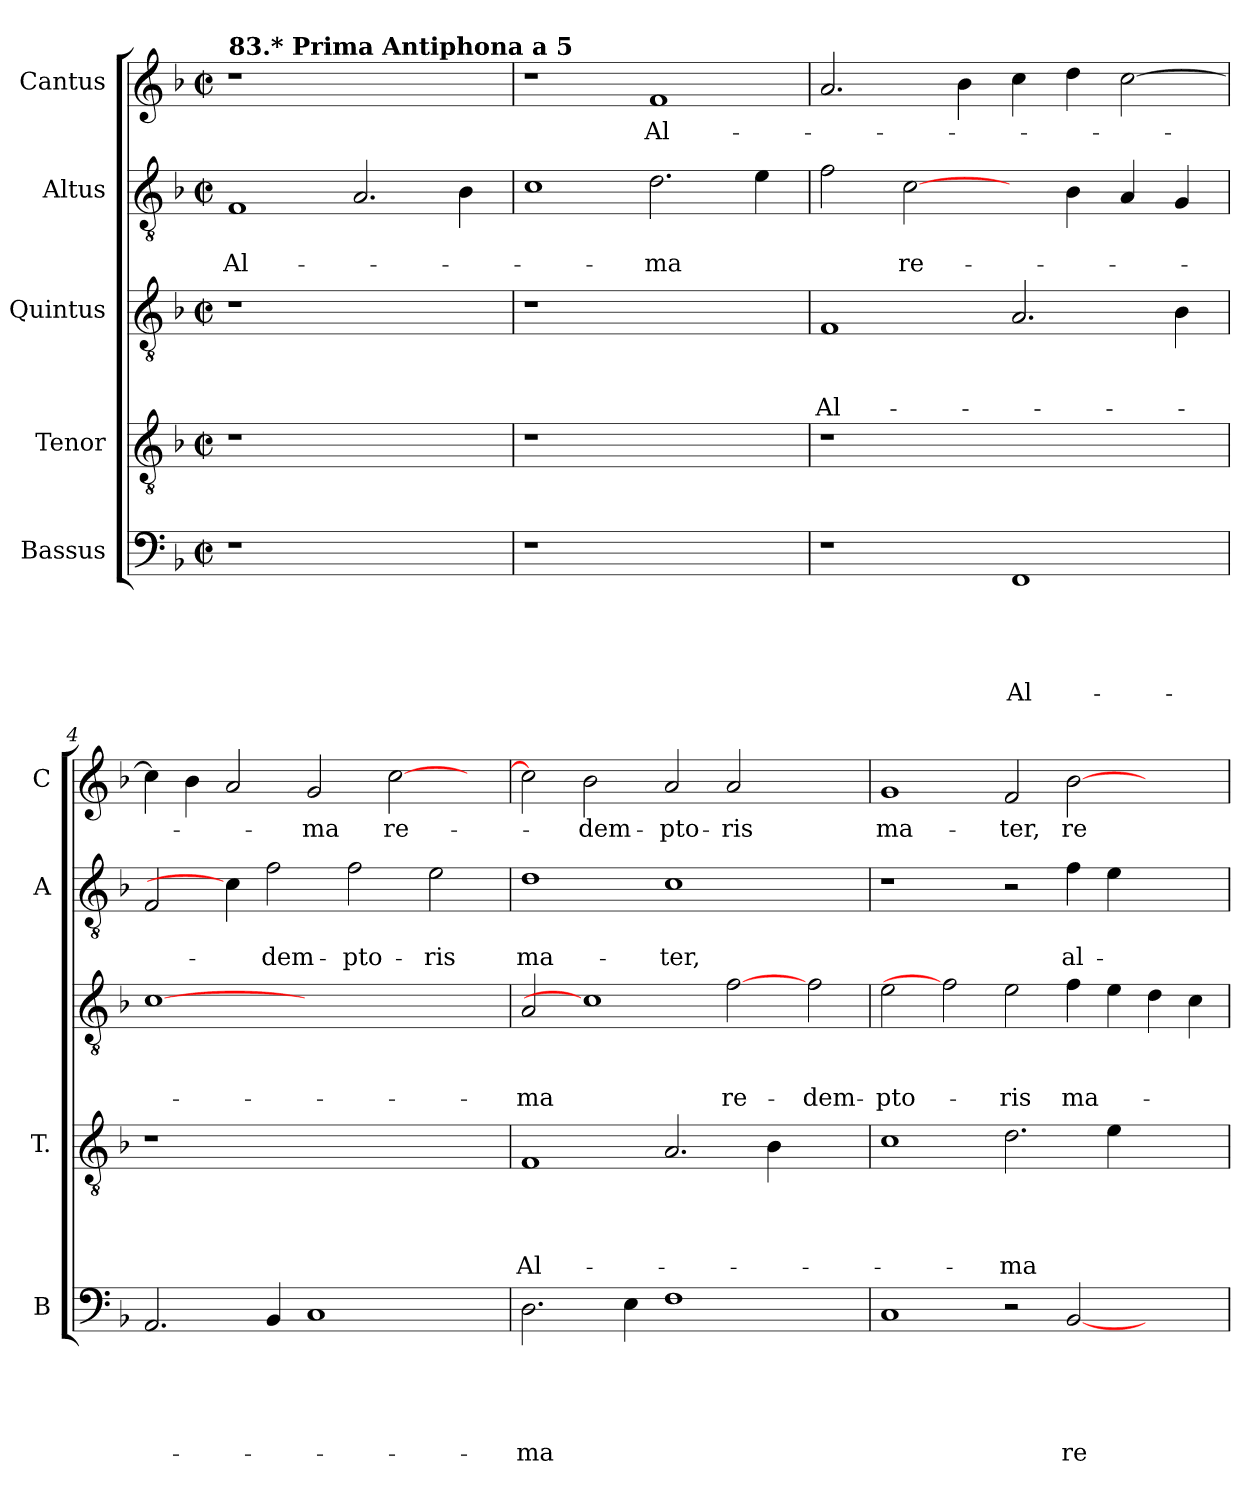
**kern	**text	**text	**text	**text	**text	**kern	**text	**text	**text	**text	**kern	**text	**text	**text	**kern	**text	**text	**kern	**text
*part5	*part5	*part5	*part5	*part5	*part5	*part4	*part4	*part4	*part4	*part4	*part3	*part3	*part3	*part3	*part2	*part2	*part2	*part1	*part1
*staff5	*staff5	*staff5	*staff5	*staff5	*staff5	*staff4	*staff4	*staff4	*staff4	*staff4	*staff3	*staff3	*staff3	*staff3	*staff2	*staff2	*staff2	*staff1	*staff1
*I"Bassus	*	*	*	*	*	*I"Tenor	*	*	*	*	*I"Quintus	*	*	*	*I"Altus	*	*	*I"Cantus	*
*I'B	*	*	*	*	*	*I'T.	*	*	*	*	*	*	*	*	*I'A	*	*	*I'C	*
*clefF4	*	*	*	*	*	*clefGv2	*	*	*	*	*clefGv2	*	*	*	*clefGv2	*	*	*clefG2	*
*k[b-]	*	*	*	*	*	*k[b-]	*	*	*	*	*k[b-]	*	*	*	*k[b-]	*	*	*k[b-]	*
*F:	*	*	*	*	*	*F:	*	*	*	*	*F:	*	*	*	*F:	*	*	*F:	*
*M2/2	*	*	*	*	*	*M2/2	*	*	*	*	*M2/2	*	*	*	*M2/2	*	*	*M2/2	*
*met(c|)	*	*	*	*	*	*met(c|)	*	*	*	*	*met(c|)	*	*	*	*met(c|)	*	*	*met(c|)	*
=1	=1	=1	=1	=1	=1	=1	=1	=1	=1	=1	=1	=1	=1	=1	=1	=1	=1	=1	=1
!	!	!	!	!	!	!	!	!	!	!	!	!	!	!	!	!	!	!LO:TX:a:B:t=83.* Prima Antiphona a 5	!
!	!	!	!	!	!	!	!	!	!	!	!	!	!	!	!	!	!LO:LY:b	!	!
1r	.	.	.	.	.	1r	.	.	.	.	1r	.	.	.	1F	.	Al-	1r	.
1ryy	.	.	.	.	.	1ryy	.	.	.	.	1ryy	.	.	.	2.A/	.	.	1ryy	.
.	.	.	.	.	.	.	.	.	.	.	.	.	.	.	4B-\	.	.	.	.
=2	=2	=2	=2	=2	=2	=2	=2	=2	=2	=2	=2	=2	=2	=2	=2	=2	=2	=2	=2
1r	.	.	.	.	.	1r	.	.	.	.	1r	.	.	.	1c	.	.	1r	.
!	!	!	!	!	!	!	!	!	!	!	!	!	!	!	!	!	!LO:LY:b	!	!LO:LY:b
1ryy	.	.	.	.	.	1ryy	.	.	.	.	1ryy	.	.	.	2.d\	.	-ma	1f	Al-
.	.	.	.	.	.	.	.	.	.	.	.	.	.	.	4e\	.	.	.	.
=3	=3	=3	=3	=3	=3	=3	=3	=3	=3	=3	=3	=3	=3	=3	=3	=3	=3	=3	=3
!	!	!	!	!	!	!	!	!	!	!	!	!	!	!LO:LY:b	!	!	!	!	!
1r	.	.	.	.	.	1r	.	.	.	.	1F	.	.	Al-	2f\	.	.	2.a/	.
!	!	!	!	!	!	!	!	!	!	!	!	!	!	!	!	!	!LO:LY:b	!	!
.	.	.	.	.	.	.	.	.	.	.	.	.	.	.	[2c\	.	re-	.	.
.	.	.	.	.	.	.	.	.	.	.	.	.	.	.	.	.	.	4b-\	.
!	!	!	!	!	!LO:LY:b	!	!	!	!	!	!	!	!	!	!	!	!	!	!
1FF	.	.	.	.	Al-	1ryy	.	.	.	.	2.A/	.	.	.	4ryy	.	.	4cc\	.
.	.	.	.	.	.	.	.	.	.	.	.	.	.	.	4B-\	.	.	4dd\	.
.	.	.	.	.	.	.	.	.	.	.	.	.	.	.	4A/	.	.	[2cc\	.
.	.	.	.	.	.	.	.	.	.	.	4B-\	.	.	.	4G/	.	.	.	.
=4	=4	=4	=4	=4	=4	=4	=4	=4	=4	=4	=4	=4	=4	=4	=4	=4	=4	=4	=4
2.AA/	.	.	.	.	.	1r	.	.	.	.	[1c	.	.	.	2F/	.	.	4cc\]	.
.	.	.	.	.	.	.	.	.	.	.	.	.	.	.	.	.	.	4b-\	.
.	.	.	.	.	.	.	.	.	.	.	.	.	.	.	4c\]	.	.	2a/	.
!	!	!	!	!	!	!	!	!	!	!	!	!	!	!	!	!	!LO:LY:b	!	!
4BB-/	.	.	.	.	.	.	.	.	.	.	.	.	.	.	2f\	.	-dem-	.	.
!	!	!	!	!	!	!	!	!	!	!	!	!	!	!	!	!	!	!	!LO:LY:b
1C	.	.	.	.	.	1ryy	.	.	.	.	1ryy	.	.	.	.	.	.	2g/	-ma
!	!	!	!	!	!	!	!	!	!	!	!	!	!	!	!	!	!LO:LY:b	!	!
.	.	.	.	.	.	.	.	.	.	.	.	.	.	.	2f\	.	-pto-	.	.
!	!	!	!	!	!	!	!	!	!	!	!	!	!	!	!	!	!	!	!LO:LY:b
.	.	.	.	.	.	.	.	.	.	.	.	.	.	.	.	.	.	[2cc\	re-
!	!	!	!	!	!	!	!	!	!	!	!	!	!	!	!	!	!LO:LY:b	!	!
.	.	.	.	.	.	.	.	.	.	.	.	.	.	.	2e\	.	-ris	.	.
4ryy	.	.	.	.	.	4ryy	.	.	.	.	4ryy	.	.	.	.	.	.	4ryy	.
=5	=5	=5	=5	=5	=5	=5	=5	=5	=5	=5	=5	=5	=5	=5	=5	=5	=5	=5	=5
!	!	!	!	!	!LO:LY:b	!	!	!	!	!LO:LY:b	!	!	!	!LO:LY:b	!	!	!LO:LY:b	!	!
2.D\	.	.	.	.	-ma	1F	.	.	.	Al-	2A/	.	.	-ma	1d	.	ma-	2cc\]	.
!	!	!	!	!	!	!	!	!	!	!	!	!	!	!	!	!	!	!	!LO:LY:b
.	.	.	.	.	.	.	.	.	.	.	1c]	.	.	.	.	.	.	2b-\	-dem-
4E\	.	.	.	.	.	.	.	.	.	.	.	.	.	.	.	.	.	.	.
!	!	!	!	!	!	!	!	!	!	!	!	!	!	!	!	!	!LO:LY:b	!	!LO:LY:b
1F	.	.	.	.	.	2.A/	.	.	.	.	.	.	.	.	1c	.	-ter,	2a/	-pto-
!	!	!	!	!	!	!	!	!	!	!	!	!	!	!LO:LY:b	!	!	!	!	!LO:LY:b
.	.	.	.	.	.	.	.	.	.	.	[2f	.	.	re-	.	.	.	2a/	-ris
.	.	.	.	.	.	4B-\	.	.	.	.	.	.	.	.	.	.	.	.	.
!	!	!	!	!	!	!	!	!	!	!	!	!	!	!LO:LY:b	!	!	!	!	!
2ryy	.	.	.	.	.	2ryy	.	.	.	.	2f\	.	.	-dem-	2ryy	.	.	2ryy	.
!!LO:LB:g=z
=6	=6	=6	=6	=6	=6	=6	=6	=6	=6	=6	=6	=6	=6	=6	=6	=6	=6	=6	=6
!	!	!	!	!	!	!	!	!	!	!	!	!	!	!LO:LY:b	!	!	!	!	!LO:LY:b
1C	.	.	.	.	.	1c	.	.	.	.	2e\	.	.	-pto-	1r	.	.	1g	ma-
.	.	.	.	.	.	.	.	.	.	.	2f]	.	.	.	.	.	.	.	.
!	!	!	!	!	!	!	!	!	!	!LO:LY:b	!	!	!	!LO:LY:b	!	!	!	!	!LO:LY:b
2r	.	.	.	.	.	2.d\	.	.	.	-ma	2e\	.	.	-ris	2r	.	.	2f/	-ter,
!	!	!	!	!	!LO:LY:b	!	!	!	!	!	!	!	!	!LO:LY:b	!	!	!LO:LY:b	!	!LO:LY:b
[2BB-/	.	.	.	.	re-	.	.	.	.	.	4f\	.	.	ma-	4f\	.	al-	[2b-\	re-
.	.	.	.	.	.	4e\	.	.	.	.	4e\	.	.	.	4e\	.	.	.	.
2ryy	.	.	.	.	.	2ryy	.	.	.	.	4d\	.	.	.	2ryy	.	.	2ryy	.
.	.	.	.	.	.	.	.	.	.	.	4c\	.	.	.	.	.	.	.	.
=	=	=	=	=	=	=	=	=	=	=	=	=	=	=	=	=	=	=	=
*-	*-	*-	*-	*-	*-	*-	*-	*-	*-	*-	*-	*-	*-	*-	*-	*-	*-	*-	*-
